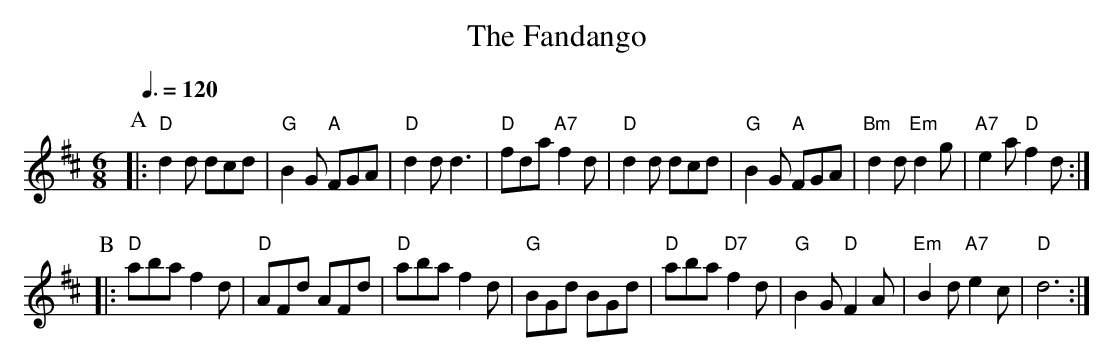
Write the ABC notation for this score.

X:1
T:The Fandango
M:6/8
L:1/8
Q:3/8=120
K:D
P:A
|: "D"d2d dcd | "G"B2G "A"FGA | "D"d2d d3 | "D"fda "A7"f2d |\
"D"d2d dcd | "G"B2G "A"FGA | "Bm"d2d "Em"d2g | "A7"e2a "D"f2d :|
P:B
|: "D"aba f2d | "D"AFd AFd | "D"aba f2d | "G"BGd BGd |\
"D"aba "D7"f2d | "G"B2G "D"F2A | "Em"B2d "A7"e2c | "D"d6 :|
